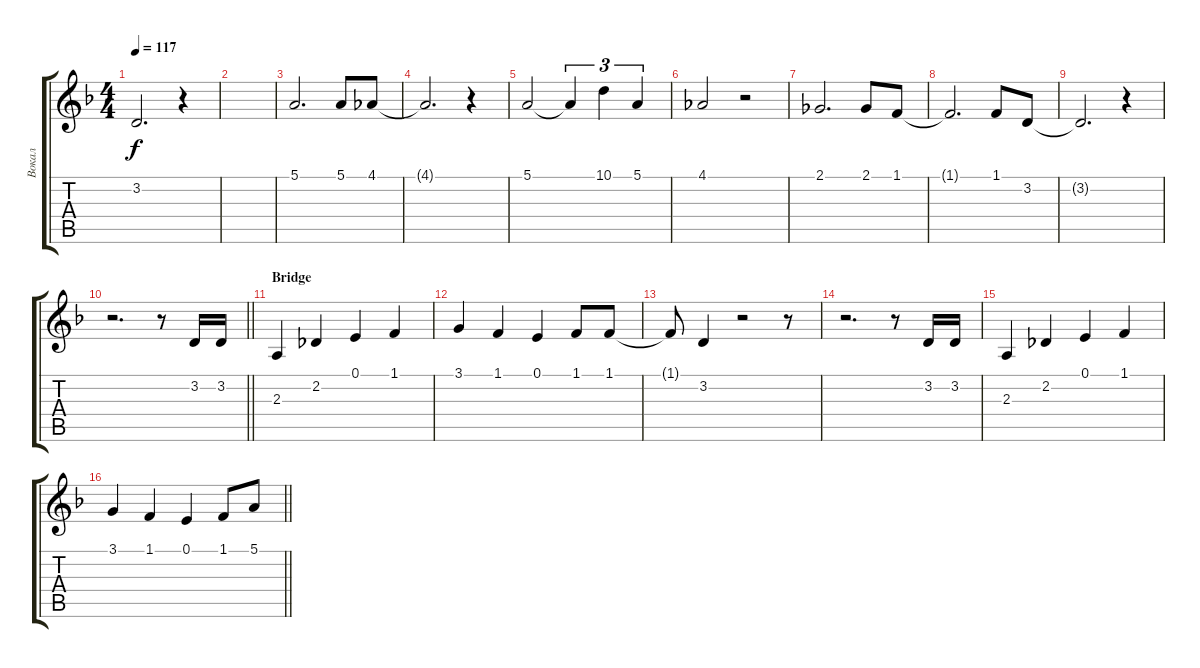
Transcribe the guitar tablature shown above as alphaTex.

\track ("Вокал" "Вокал") {instrument trumpet}
\staff {score tabs}
\tuning (E4 B3 G3 D3 A2 E2) {hide}
\ts (4 4)
\tempo 117
\clef g2
\ks dminor
3.2{t}.2{d dy f} r.4 |
|
5.1.2{d} 5.1.8 4.1.8 |
4.1{t}.2{d} r.4 |
5.1.2 5.1{t}.4{tu (3 2)} 10.1.4{tu (3 2)} 5.1.4{tu (3 2)} |
4.1.2 r.2 |
2.1.2{d} 2.1.8 1.1.8 |
1.1{t}.2{d} 1.1.8 3.2.8 |
3.2{t}.2{d} r.4 |
\barLineRight lightlight
r.2{d} r.8 3.2.16 3.2.16 |
\section ("" "Bridge")
2.3.4 2.2.4 0.1.4 1.1.4 |
3.1.4 1.1.4 0.1.4 1.1.8 1.1.8 |
1.1{t}.8 3.2.4 r.2 r.8 |
r.2{d} r.8 3.2.16 3.2.16 |
2.3.4 2.2.4 0.1.4 1.1.4 |
\barLineRight lightlight
3.1.4 1.1.4 0.1.4 1.1.8 5.1.8
